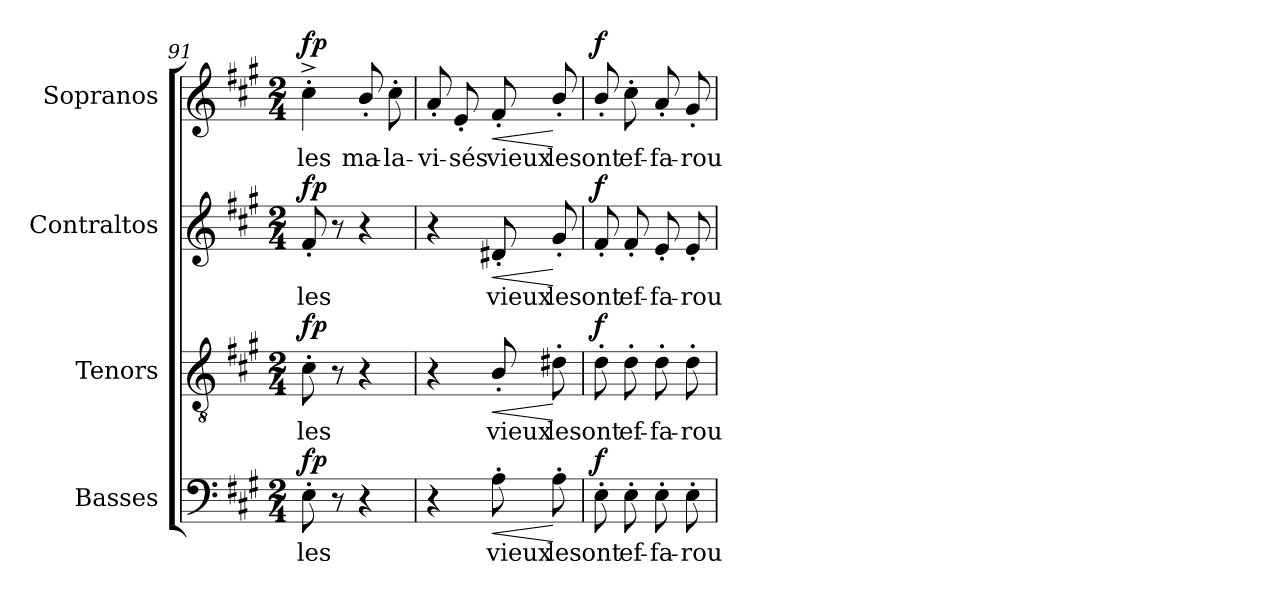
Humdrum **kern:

**kern	**text	**dynam	**kern	**text	**dynam	**kern	**text	**dynam	**kern	**text	**dynam
*part4	*part4	*part4	*part3	*part3	*part3	*part2	*part2	*part2	*part1	*part1	*part1
*staff4	*staff4	*staff4	*staff3	*staff3	*staff3	*staff2	*staff2	*staff2	*staff1	*staff1	*staff1
*I"Basses	*	*	*I"Tenors	*	*	*I"Contraltos	*	*	*I"Sopranos	*	*
*I'B.	*	*	*I'T.	*	*	*I'C.	*	*	*I'S.	*	*
*clefF4	*	*	*clefGv2	*	*	*clefG2	*	*	*clefG2	*	*
*	*	*	*ITrd7c12	*	*	*	*	*	*	*	*
*k[f#c#g#]	*	*	*k[f#c#g#]	*	*	*k[f#c#g#]	*	*	*k[f#c#g#]	*	*
*A:	*	*	*A:	*	*	*A:	*	*	*A:	*	*
*M2/4	*	*	*M2/4	*	*	*M2/4	*	*	*M2/4	*	*
=91	=91	=91	=91	=91	=91	=91	=91	=91	=91	=91	=91
!	!LO:LY:b:color=#000000	!	!	!	!	!	!	!	!	!	!
!	!	!	!	!LO:LY:b:color=#000000	!	!	!	!	!	!	!
!	!	!	!	!	!	!	!LO:LY:b:color=#000000	!	!	!	!
!	!	!	!	!	!	!	!	!	!	!LO:LY:b:color=#000000	!
8E'i\	les	fp	8C#'i\	les	fp	8f#'i/	les	fp	4cc#'^i\	les	fp
8r	.	.	8r	.	.	8r	.	.	.	.	.
!	!	!	!	!	!	!	!	!	!	!LO:LY:b:color=#000000	!
4r	.	.	4r	.	.	4r	.	.	8b'i/	ma-	.
!	!	!	!	!	!	!	!	!	!	!LO:LY:b:color=#000000	!
.	.	.	.	.	.	.	.	.	8cc#'i\	-la-	.
=92	=92	=92	=92	=92	=92	=92	=92	=92	=92	=92	=92
!	!	!	!	!	!	!	!	!	!	!LO:LY:b:color=#000000	!
4r	.	.	4r	.	.	4r	.	.	8a'i/	-vi-	.
!	!	!	!	!	!	!	!	!	!	!LO:LY:b:color=#000000	!
.	.	.	.	.	.	.	.	.	8e'i/	-sés	.
!	!LO:LY:b:color=#000000	!LO:HP:b	!	!	!	!	!	!	!	!	!
!	!	!	!	!LO:LY:b:color=#000000	!LO:HP:b	!	!	!	!	!	!
!	!	!	!	!	!	!	!LO:LY:b:color=#000000	!LO:HP:b	!	!	!
!	!	!	!	!	!	!	!	!	!	!LO:LY:b:color=#000000	!LO:HP:b
8A'i\	vieux	<	8BB'i/	vieux	<	8d#X'i/	vieux	<	8f#'i/	vieux	<
!	!LO:LY:b:color=#000000	!	!	!	!	!	!	!	!	!	!
!	!	!	!	!LO:LY:b:color=#000000	!	!	!	!	!	!	!
!	!	!	!	!	!	!	!LO:LY:b:color=#000000	!	!	!	!
!	!	!	!	!	!	!	!	!	!	!LO:LY:b:color=#000000	!
8A'i\	les	[	8D#X'i\	les	[	8g#'i/	les	[	8b'i/	les	[
=93	=93	=93	=93	=93	=93	=93	=93	=93	=93	=93	=93
!	!LO:LY:b:color=#000000	!	!	!	!	!	!	!	!	!	!
!	!	!	!	!LO:LY:b:color=#000000	!	!	!	!	!	!	!
!	!	!	!	!	!	!	!LO:LY:b:color=#000000	!	!	!	!
!	!	!	!	!	!	!	!	!	!	!LO:LY:b:color=#000000	!
8E'i\	ont	f	8D'i\	ont	f	8f#'i/	ont	f	8b'i/	ont	f
!	!LO:LY:b:color=#000000	!	!	!	!	!	!	!	!	!	!
!	!	!	!	!LO:LY:b:color=#000000	!	!	!	!	!	!	!
!	!	!	!	!	!	!	!LO:LY:b:color=#000000	!	!	!	!
!	!	!	!	!	!	!	!	!	!	!LO:LY:b:color=#000000	!
8E'i\	ef-	.	8D'i\	ef-	.	8f#'i/	ef-	.	8cc#'i\	ef-	.
!	!LO:LY:b:color=#000000	!	!	!	!	!	!	!	!	!	!
!	!	!	!	!LO:LY:b:color=#000000	!	!	!	!	!	!	!
!	!	!	!	!	!	!	!LO:LY:b:color=#000000	!	!	!	!
!	!	!	!	!	!	!	!	!	!	!LO:LY:b:color=#000000	!
8E'i\	-fa-	.	8D'i\	-fa-	.	8e'i/	-fa-	.	8a'i/	-fa-	.
!	!LO:LY:b:color=#000000	!	!	!	!	!	!	!	!	!	!
!	!	!	!	!LO:LY:b:color=#000000	!	!	!	!	!	!	!
!	!	!	!	!	!	!	!LO:LY:b:color=#000000	!	!	!	!
!	!	!	!	!	!	!	!	!	!	!LO:LY:b:color=#000000	!
8E'i\	-rou-	.	8D'i\	-rou-	.	8e'i/	-rou-	.	8g#'i/	-rou-	.
=	=	=	=	=	=	=	=	=	=	=	=
*-	*-	*-	*-	*-	*-	*-	*-	*-	*-	*-	*-
